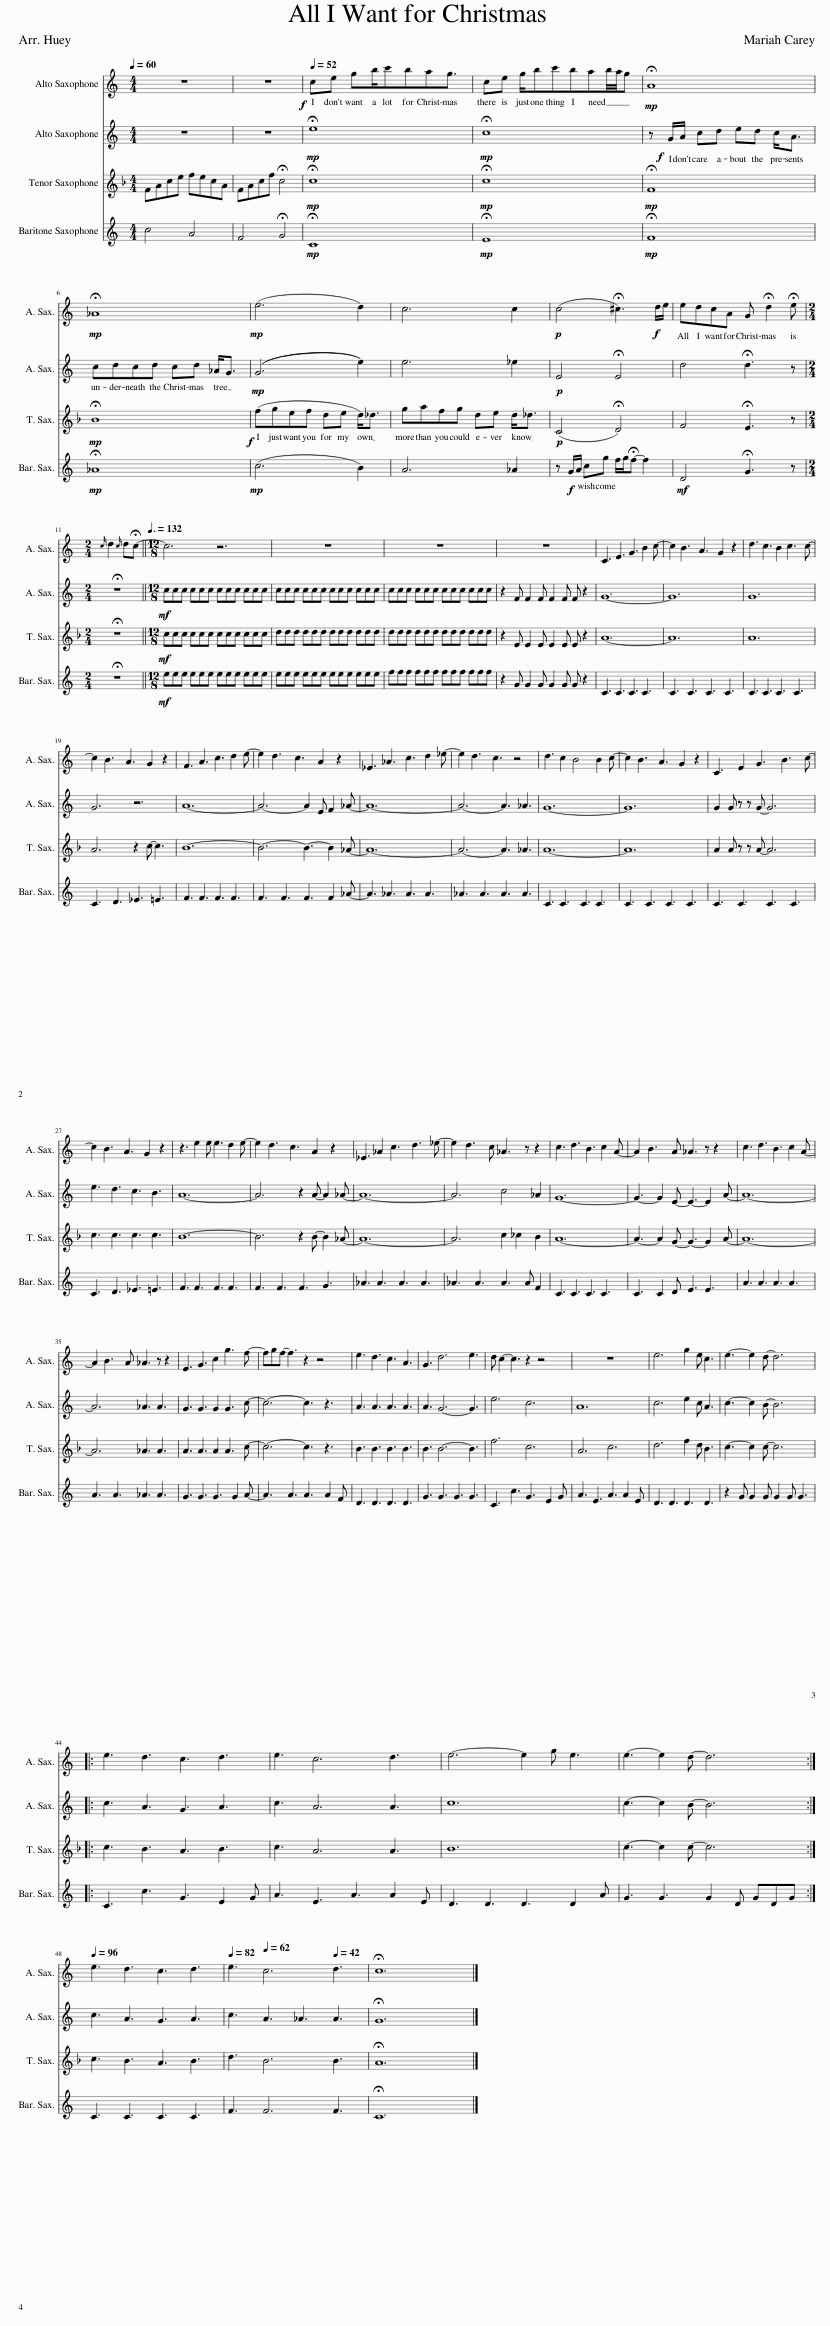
X:1
%%score 1 2 3 4
L:1/8
Q:1/4=60
M:4/4
I:linebreak $
K:none
V:1 treble transpose=-9
V:2 treble transpose=-9
V:3 treble transpose=-14
V:4 treble transpose=-21
V:1
[K:C] z8 | z8 |!f![Q:1/4=52] ce gb/c'bag3/2 | ce g/bc'bab/4a/4g |!mp! !fermata!A8 |$ %5
!mp! !fermata!_A8 |!mp! (e6 d2) | c6 c2 |!p! (c4 !fermata!^c3)!f! d/e/ | edcA G !fermata!d2 !fermata!e |$ %10
[M:2/4]{c} d2{c} d!fermata!c- ||[M:12/8][Q:3/8=132] c6 z6 | z12 | z12 | z12 | %15
 C3 E3 G3 B2 c- | c2 B3 A3 G2 z2 | d3 c3 B2 c3 c- |$ c2 B3 A3 G2 z2 | F3 A3 c3 d2 e- | %20
 e2 d3 c3 A2 z2 | _E3 _A3 c3 d2 _e- | e2 d3 c3 z4 | d3 c2 B4 B2 c- | c2 B3 A3 G2 z2 | %25
 C3 E2 G3 B3 c- |$ c2 B3 A3 G2 z2 | z3 e2 e e3 d2 e- | e2 d3 c3 A2 z2 | _E3 _A2 c3 d3 _e- | %30
 e2 d3 c _A3 z z2 | c3 d3 B3 c2 A- | A2 B3 A _A3 z z2 | c3 d3 B3 c2 A- |$ A2 B3 A _A3 z z2 | %35
 E3 G3 c2 g3 f- | fgf- f3 z2 z4 | e3 d3 c3 A3 | G3 d6 e3 | d c2- c3 z2 z4 | %40
 z12 | e6 g2 e c3 | e3- e2 d- d6 |:$ e3 d3 c3 d3 | e3 c6 d3 | %45
 e6- e2 g e3 | e3- e2 d- d6 :|$[Q:1/4=96] e3 d3 c3 d3 |[Q:1/4=82] e3[Q:1/4=62] c6[Q:1/4=42] d3 | !fermata!c12 |] %50
V:2
[K:C] z8 | z8 |!mp! !fermata!e8 |!mp! !fermata!c8 | z!f! G/A/ cd ed c<A |$ %5
 cdcd cd _A<G |!mp! ((G6 e2)) | e6 _e2 |!p! E4 !fermata!E4 | d4 !fermata!d3 z |$ %10
[M:2/4] !fermata!z4 ||[M:12/8]!mf! ccc ccc ccc ccc | ccc ccc ccc ccc | ccc ccc ccc ccc | z2 F F2 F F2 F F z2 | %15
 G12- | G12 | G12 |$ G6 z6 | A12- | %20
 A6- A2 E F2 _A- | A12- | A6- A3 _A3 | G12- | G12 | %25
 G2 G z z G- G6 |$ e3 d3 c3 B3 | A12- | A6 z2 A- A2 _A- | A12- | %30
 A6 c4 _A2 | G12- | G3- G2 E- E3- E2 A- | A12- |$ A6 _A3 A3 | %35
 G3 G3 G2 G3 c- | c6- c3 z3 | A3 A3 A3 A3 | A3 G6- G3 | e6 c6 | %40
 A12 | c6 e2 c A3 | c3- c2 B- B6 |:$ c3 A3 G3 A3 | c3 A6 A3 | %45
 c12 | c3- c2 B- B6 :|$ c3 A3 G3 A3 | c3 A3 _A3 A3 | !fermata!G12 |] %50
V:3
[K:F] FAce fecA | FAcf !fermata!c4 |!mp! !fermata!c8 |!mp! !fermata!c8 |!mp! !fermata!F8 |$ %5
!mp! !fermata!B8 |!f! (fgef de d<)_d | gafg de d<_d |!p! (C4 !fermata!D4) | F4 !fermata!E3 z |$ %10
[M:2/4] !fermata!z4 ||[M:12/8]!mf! ccc ccc ccc ccc | ddd ddd ddd ddd | ddd ddd ddd ddd | z2 E E2 E E2 E E z2 | %15
 A12- | A12 | A12 |$ A6 z2 c- c3 | B12- | %20
 B6- B3- B2 _A- | A12- | A6- A3 _A3 | A12- | A12 | %25
 A2 A z z A- A6 |$ c3 c3 c3 c3 | B12- | B6 z2 B- B2 _A- | A12- | %30
 A6 c2 _c2 B2 | A12- | A3- A2 G- G3- G2 A- | A12- |$ A6 _A3 A3 | %35
 A3 A3 A2 A3 c- | c6- c3 z3 | B3 B3 B3 B3 | B3 B6- B3 | f6 c6 | %40
 A6 c6 | d6 f2 d B3 | c3- c2 c- c6 |:$ c3 B3 A3 B3 | c3 A6 A3 | %45
 B12 | c3- c2 c- c6 :|$ c3 B3 A3 B3 | d3 B6 B3 | !fermata!A12 |] %50
V:4
[K:C] c4 A4 | F4 !fermata!G4 |!mp! !fermata!C8 |!mp! !fermata!E8 |!mp! !fermata!F8 |$ %5
!mp! !fermata!_A8 |!mp! (c6 B2) | A6 _A2 | z!f! G/A/ cg f/g/!fermata!f- f2 |!mf! D4 !fermata!G3 z |$ %10
[M:2/4] !fermata!z4 ||[M:12/8]!mf! eee eee eee eee | eee eee eee eee | fff fff fff fff | z2 G G2 G G2 G G z2 | %15
 C3 C3 C3 C3 | C3 C3 C3 C3 | C3 C3 C3 C3 |$ C3 D3 _E3 =E3 | F3 F3 F3 F3 | %20
 F3 F3 F3 F2 _A- | A3 _A3 A3 A3 | _A3 A3 A3 A3 | C3 C3 C3 C3 | C3 C3 C3 C3 | %25
 C3 C3 C3 C3 |$ C3 D3 _E3 =E3 | F3 F3 F3 F3 | F3 F3 F3 G3 | _A3 A3 A3 A3 | %30
 _A3 A3 A3 A F2 | C3 C3 C3 C3 | C3 C2 D E3 E3 | A3 A3 A3 A3 |$ A3 A3 _A3 A3 | %35
 G3 G3 G3 G2 A- | A3 A3 A3 A2 F | D3 D3 D3 D3 | G3 G3 G3 G3 | C3 c3 G3 E2 G | %40
 A3 E3 A3 A2 E | D3 D3 D3 D3 | z2 G G2 G G2 G G3 |:$ C3 c3 G3 E2 G | A3 E3 A3 A2 E | %45
 D3 D3 D3 D2 A | G3 G3 G2 D GDG :|$ C3 C3 C3 C3 | F3 F6 F3 | !fermata!C12 |] %50
